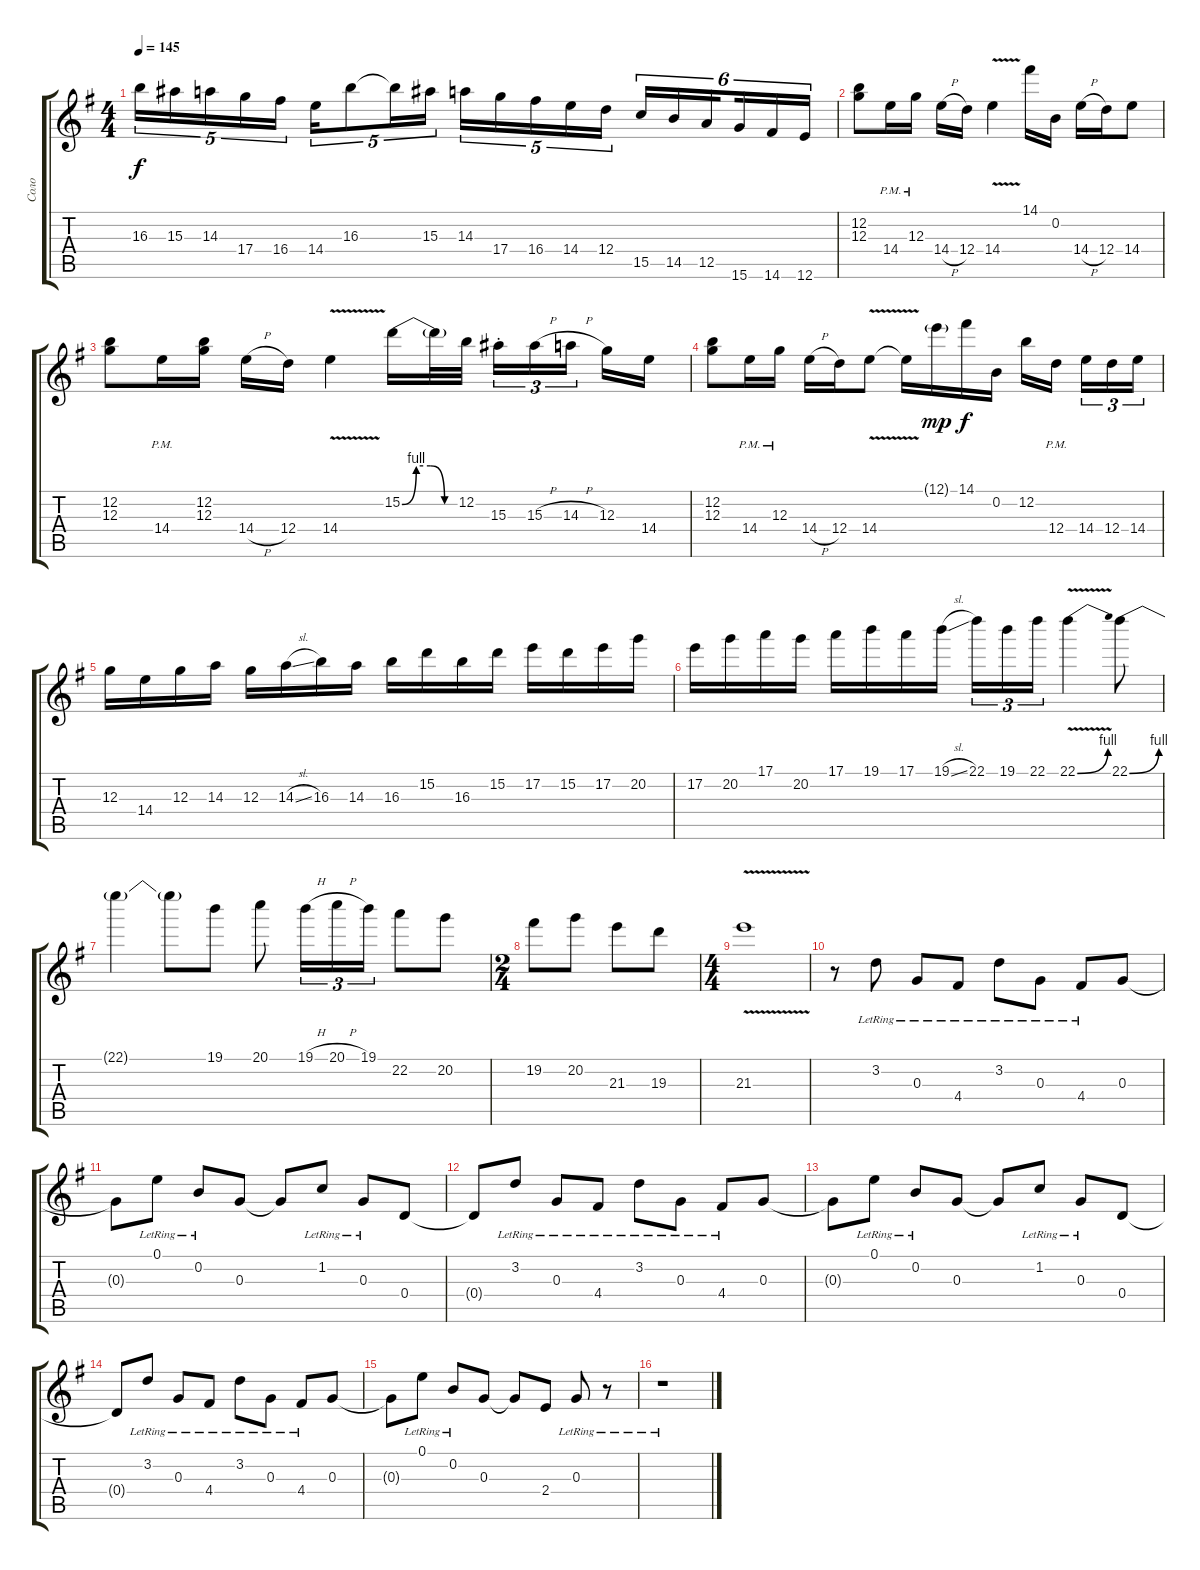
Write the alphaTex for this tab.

\track ("Соло " "Соло ") {instrument distortionguitar}
\staff {score tabs}
\tuning (E4 B3 G3 D3 A2 E2) {hide}
\ts (4 4)
\tempo 145
\clef g2
\ks g
16.3{t}.16{tu (5 4) dy f} 15.3.16{tu (5 4)} 14.3.16{tu (5 4)} 17.4.16{tu (5 4)} 16.4.16{tu (5 4)} 14.4.16{tu (5 4)} 16.3.8{tu (5 4)} 16.3{t}.16{tu (5 4)} 15.3.16{tu (5 4)} 14.3.16{tu (5 4)} 17.4.16{tu (5 4)} 16.4.16{tu (5 4)} 14.4.16{tu (5 4)} 12.4.16{tu (5 4)} 15.5.16{tu (6 4)} 14.5.16{tu (6 4)} 12.5.16{tu (6 4) beam splitsecondary} 15.6.16{tu (6 4)} 14.6.16{tu (6 4)} 12.6.16{tu (6 4)} |
(12.2 12.3).8 14.4{pm}.16 12.3{pm}.16 14.4{h}.16 12.4.16 14.4{v}.4 14.1.16 0.2.16 14.4{h}.16 12.4.16 14.4.8 |
(12.2 12.3).8 14.4{pm}.16 (12.2 12.3).16 14.4{h}.16 12.4.16 14.4{v}.4 15.2{be (custom 0 0 15 4 30 4 45 0 60 0)}.16 15.2{t}.32 12.2.32 15.3{st}.16{tu (3 2)} 15.3{h}.16{tu (3 2)} 14.3{h}.16{tu (3 2) beam splitsecondary} 12.3.16 14.4.16 |
(12.2 12.3).8 14.4{pm}.16 12.3{pm}.16 14.4{h}.16 12.4.16 14.4{v}.8 14.4{t}.16 12.1{g}.16{dy mp} 14.1.16{dy f} 0.2.16 12.2.16 12.4{pm}.16{beam splitsecondary} 14.4.16{tu (3 2)} 12.4.16{tu (3 2)} 14.4.16{tu (3 2)} |
12.3.16 14.4.16 12.3.16 14.3.16 12.3.16 14.3{sl}.16 16.3.16 14.3.16 16.3.16 15.2.16 16.3.16 15.2.16 17.2.16 15.2.16 17.2.16 20.2.16 |
17.2.16 20.2.16 17.1.16 20.2.16 17.1.16 19.1.16 17.1.16 19.1{sl}.16 22.1.16{tu (3 2)} 19.1.16{tu (3 2)} 22.1.16{tu (3 2)} 22.1{be (bend 0 0 60 4) v}.4 22.1{be (bend 0 0 60 4)}.8 |
22.1{t}.4 22.1{t}.8 19.1.8 20.1.8 19.1{h}.16{tu (3 2)} 20.1{h}.16{tu (3 2)} 19.1.16{tu (3 2)} 22.2.8 20.2.8 |
\ts (2 4)
19.2.8 20.2.8 21.3.8 19.3.8 |
\ts (4 4)
21.3{v}.1 |
r.8{instrument electricguitarclean} 3.2{lr}.8 0.3{lr}.8 4.4{lr}.8 3.2{lr}.8 0.3{lr}.8 4.4{lr}.8 0.3.8 |
0.3{t}.8 0.1{lr}.8 0.2{lr}.8 0.3.8 0.3{t}.8 1.2{lr}.8 0.3{lr}.8 0.4.8 |
0.4{t}.8 3.2{lr}.8 0.3{lr}.8 4.4{lr}.8 3.2{lr}.8 0.3{lr}.8 4.4{lr}.8 0.3.8 |
0.3{t}.8 0.1{lr}.8 0.2{lr}.8 0.3.8 0.3{t}.8 1.2{lr}.8 0.3{lr}.8 0.4.8 |
0.4{t}.8 3.2{lr}.8 0.3{lr}.8 4.4{lr}.8 3.2{lr}.8 0.3{lr}.8 4.4{lr}.8 0.3.8 |
0.3{t}.8 0.1{lr}.8 0.2{lr}.8 0.3.8 0.3{t}.8 2.4.8 0.3{lr}.8 r.8 |
r.1
